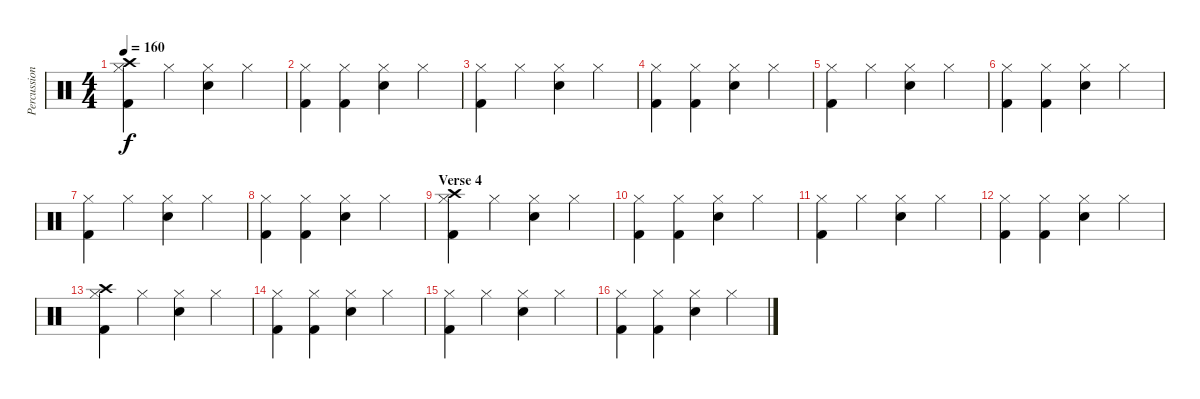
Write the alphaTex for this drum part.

\track ("Percussion" "Percussion") {instrument percussion}
\staff {score}
\articulation defaults
\ts (4 4)
\tempo 160
\clef neutral
\ks c
("Hi-Hat (closed)" "Crash high (hit)" "Kick (hit) 2").4{dy f} "Hi-Hat (closed)".4 ("Hi-Hat (closed)" "Snare (hit) 2").4 "Hi-Hat (closed)".4 |
("Hi-Hat (closed)" "Kick (hit) 2").4 ("Hi-Hat (closed)" "Kick (hit) 2").4 ("Hi-Hat (closed)" "Snare (hit) 2").4 "Hi-Hat (closed)".4 |
("Hi-Hat (closed)" "Kick (hit) 2").4 "Hi-Hat (closed)".4 ("Hi-Hat (closed)" "Snare (hit) 2").4 "Hi-Hat (closed)".4 |
("Hi-Hat (closed)" "Kick (hit) 2").4 ("Hi-Hat (closed)" "Kick (hit) 2").4 ("Hi-Hat (closed)" "Snare (hit) 2").4 "Hi-Hat (closed)".4 |
("Hi-Hat (closed)" "Kick (hit) 2").4 "Hi-Hat (closed)".4 ("Hi-Hat (closed)" "Snare (hit) 2").4 "Hi-Hat (closed)".4 |
("Hi-Hat (closed)" "Kick (hit) 2").4 ("Hi-Hat (closed)" "Kick (hit) 2").4 ("Hi-Hat (closed)" "Snare (hit) 2").4 "Hi-Hat (closed)".4 |
("Hi-Hat (closed)" "Kick (hit) 2").4 "Hi-Hat (closed)".4 ("Hi-Hat (closed)" "Snare (hit) 2").4 "Hi-Hat (closed)".4 |
("Hi-Hat (closed)" "Kick (hit) 2").4 ("Hi-Hat (closed)" "Kick (hit) 2").4 ("Hi-Hat (closed)" "Snare (hit) 2").4 "Hi-Hat (closed)".4 |
\section ("" "Verse 4")
("Hi-Hat (closed)" "Crash high (hit)" "Kick (hit) 2").4 "Hi-Hat (closed)".4 ("Hi-Hat (closed)" "Snare (hit) 2").4 "Hi-Hat (closed)".4 |
("Hi-Hat (closed)" "Kick (hit) 2").4 ("Hi-Hat (closed)" "Kick (hit) 2").4 ("Hi-Hat (closed)" "Snare (hit) 2").4 "Hi-Hat (closed)".4 |
("Hi-Hat (closed)" "Kick (hit) 2").4 "Hi-Hat (closed)".4 ("Hi-Hat (closed)" "Snare (hit) 2").4 "Hi-Hat (closed)".4 |
("Hi-Hat (closed)" "Kick (hit) 2").4 ("Hi-Hat (closed)" "Kick (hit) 2").4 ("Hi-Hat (closed)" "Snare (hit) 2").4 "Hi-Hat (closed)".4 |
("Hi-Hat (closed)" "Crash high (hit)" "Kick (hit) 2").4 "Hi-Hat (closed)".4 ("Hi-Hat (closed)" "Snare (hit) 2").4 "Hi-Hat (closed)".4 |
("Hi-Hat (closed)" "Kick (hit) 2").4 ("Hi-Hat (closed)" "Kick (hit) 2").4 ("Hi-Hat (closed)" "Snare (hit) 2").4 "Hi-Hat (closed)".4 |
("Hi-Hat (closed)" "Kick (hit) 2").4 "Hi-Hat (closed)".4 ("Hi-Hat (closed)" "Snare (hit) 2").4 "Hi-Hat (closed)".4 |
("Hi-Hat (closed)" "Kick (hit) 2").4 ("Hi-Hat (closed)" "Kick (hit) 2").4 ("Hi-Hat (closed)" "Snare (hit) 2").4 "Hi-Hat (closed)".4
